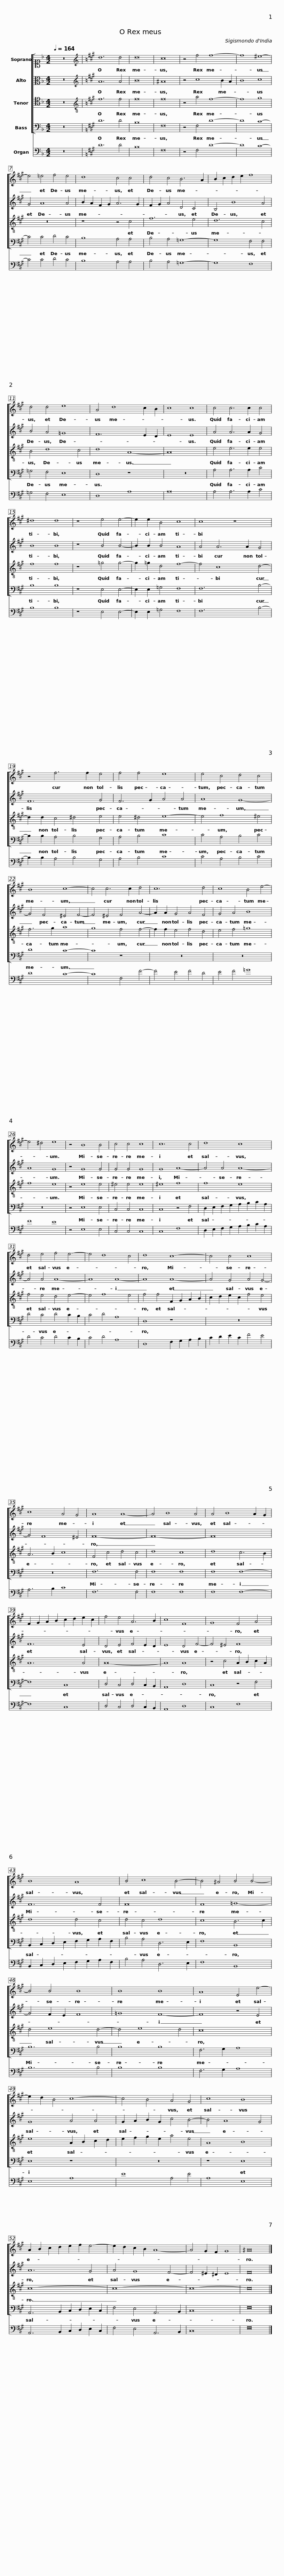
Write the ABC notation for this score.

X:1
%%score [ 1 2 3 4 ] 5
L:1/8
Q:1/4=164
M:4/2
I:linebreak $
K:F
V:1 alto1
V:2 alto
V:3 tenor
V:4 bass
V:5 bass
V:1
 z16 |[K:A][K:treble] d12 d4 | d16 | c16 | z4 f4 f8- | %5
 f8 ^e8- |$ e4 =e4 f4 e4 | d8 c4 c4 | d4 c4 B6 A2 | B2 c2 d2 e2 f8 | %10
 d4 d4 e8 |$ A4 d8 c2 B2 | c8 c8 | c4 c6 c2 c4 | ^d8 d8 | %15
 z8 e4 e4- | e2 e2 B4 c8 |$ c8 z8 | z4 f6 f2 e4 | f4 f4 e8 | %20
 e4 c4 d4 c4 | B8 c8- |$ c4 c6 c2 d4 | c12 d4 | c8 B4 e4- | %25
 e4 ^d4 e8 | z4 B8 B4 |$ c4 c4 c8 | c12 c4 | d8 c8 | %30
 d4 e4 f4 e4- | e4 d8 c4 |$ d8 c8- | c4 c4 c8 | c8 A4 G4 | %35
 A8 A8- | A4 B8 A4 |$ A4 B8 A2 G2 | F2 G2 A2 B2 c2 d2 e2 c2 | f4 e4 A6 B2 | %40
 c8 F8 | G8 F4 A4 |$ B8 A8 | B4 c8 B4- | B4 ^A4 B4 B4- | %45
 B4 B4 B8 | B8 B8 |$ A8 E4 e4- | e2 d2 B4 c8- | c4 B4 A4 G4 | %50
 c8 B8 | A2 B2 c2 d2 e2 f2 e4- |$ e2 d2 c2 B2 A8- | A4 G2 F2 G8 | ^A16 |] %55
V:2
 z16 |[K:A][K:treble] A12 A4 | B16 | ^A16 | z4 c8 B2 A2 | %5
 B8 c8 |$ G4 A8 A4 | B2 A2 F2 G2 A6 G2 | F2 G2 A4 D4 C4 | B,4 B8 A4 | %10
 B4 A4 =G8 |$ F12 E2 D2 | E8 E8 | A4 A6 A2 G4 | B8 B8 | %15
 z8 B4 B4- | B2 B2 B4 A8 |$ A4 A6 A2 G4 | F12 G4 | F6 G2 A4 A4 | %20
 A8 G8- | G4 F4 ^E4 F4- |$ F4 ^E4 F4 A4- | A2 A2 G4 A4 F4 | G4 A4 B8 | %25
 A8 G8 | z4 G8 G4 |$ G4 G4 G8 | G8 A8- | A4 A4 A8- | %30
 A4 A4 A8- | A8 A8- |$ A8 A8- | A4 G4 A4 G4- | G4 F8 ^E4 | %35
 F16- | F16- |$ F16 | F12 E4 | D4 E4 F4 E2 D2 | %40
 E8 D4 F4- | F4 ^E4 F8 |$ F12 F4 | F16 | F8 =G8- | %45
 G4 F2 E2 F8 | =G8 F8- |$ F8 z4 E4 | G8 A4 A4 | G2 A2 B2 G2 c4 B4- | %50
 B4 A8 G4 | A12 G4 |$ A4 G8 F4- | F4 ^E2 ^D2 E8 | F16 |] %55
V:3
 z16 |[K:A][K:treble-8] f12 f4 | f16 | f16 | z4 a4 f8- | %5
 f8 g8 |$ z16 | z8 z4 c4 | f12 e4 | d12 c4 | %10
 B4 d8 c4 |$ d8 A8- | A16 | e4 e6 e2 e4 | f8 f8 | %15
 z8 =g4 g4- | g2 =g2 d4 f8- |$ f4 c8 d4- | d2 d2 c4 ^d4 e4 | e4 ^d4 e8- | %20
 e4 f8 ^e4 | f6 g2 a8 |$ g8 f4 f4- | f2 f2 e4 f4 d4 | e4 f4 =g8 | %25
 f8 e8 | z4 e8 e4 |$ ^e4 e4 e8 | ^e8 f8 | f8 e8 | %30
 f4 e4 d4 e4- | e4 f8 e4 |$ f4 f4 F2 G2 A2 B2 | c2 d2 e2 c2 f4 e4 | A6 B2 c8 | %35
 F4 c4 d4 c4 | d8 c8 |$ d8 c6 B2 | A12 A4 | A16- | %40
 A8 A8 | z4 c4 A2 B2 c2 A2 |$ d8 d4 c4 | d4 c4 d8 | c8 B6 c2 | %45
 d4 e8 d4- | d4 e8 d4 |$ c16 | e8 A2 B2 c2 d2 | e2 f2 g2 e2 a4 e4 | %50
 A8 B8 | c16- |$ c16- | c16- | c16 |] %55
V:4
 z16 |[K:A] D12 D4 | B,16 | F,16 | z4 F,4 D8- | %5
 D8 C8- |$ C4 C4 D4 C4 | B,8 A,4 A,4 | B,4 A,4 =G,8- | G,8 F,4 F,4 | %10
 =G,4 F,4 E,8 |$ D,8 z8 | z16 | A,4 A,6 A,2 C4 | B,8 B,8 | %15
 z8 E,4 E,4- | E,2 E,2 =G,4 F,8 |$ F,12 B,4- | B,2 B,2 A,4 B,4 G,4 | A,4 B,4 C8 | %20
 C4 A,4 B,4 C4 | D8 C8- |$ C8 z8 | z16 | z16 | %25
 z16 | z4 E,8 E,4 |$ C,4 C,4 C,8 | C,8 z4 F,4 | D,2 E,2 F,2 G,2 A,2 B,2 C2 A,2 | %30
 D4 C4 D4 C2 B,2 | C4 D4 A,8 |$ D,8 z8 | z16 | z16 | %35
 F,12 F,4 | F,8 F,8 |$ F,8 F,8- | F,8 C,8 | D,4 C,4 D,4 C,2 B,,2 | %40
 A,,8 D,8 | C,8 z4 F,4 |$ B,,2 C,2 D,2 E,2 F,2 G,2 A,2 F,2 | B,4 A,4 D,6 E,2 | F,8 B,,8 | %45
 B,12 B,4 | B,8 B,8 |$ F,6 G,2 A,8 | E,8 z8 | z16 | %50
 z8 E,8 | A,,6 B,,2 C,2 D,2 E,2 C,2 |$ F,4 E,4 A,,6 B,,2 | C,16 | F,16 |] %55
V:5
 z16 |[K:A] D12 D4 | B,16 | F,16 | z4 F,4 D8- | %5
 D8 C8- |$ C4 C4 D4 C4 | B,8 A,4 A,4 | B,4 A,4 =G,8- | G,8 F,8 | %10
 =G,4 F,4 E,8 |$ D,8 A,8 | A,16 | A,4 A,6 A,2 C4 | B,8 B,8 | %15
 z8 E,4 E,4- | E,2 E,2 =G,4 F,8 |$ F,12 B,4- | B,2 B,2 A,4 B,4 G,4 | A,4 B,4 C8 | %20
 C4 A,4 B,4 C4 | D8 C8- |$ C8 F,4 F4- | F4 E4 F4 D4 | E4 F4 =G8 | %25
 F8 E8 | z4 E,8 E,4 |$ C,4 C,4 C,8 | C,8 F,8 | D,2 E,2 F,2 G,2 A,2 B,2 C2 A,2 | %30
 D4 C4 D4 C2 B,2 | C4 D4 A,8 |$ D,8 F,2 G,2 A,2 B,2 | C2 D2 E2 C2 F4 E4 | A,6 B,2 C8 | %35
 F,12 F,4 | F,8 F,8 |$ F,8 F,8- | F,8 C,8 | D,4 C,4 D,4 C,2 B,,2 | %40
 A,,8 D,8 | C,8 F,8 |$ B,,2 C,2 D,2 E,2 F,2 G,2 A,2 F,2 | B,4 A,4 D,6 E,2 | F,8 B,,8 | %45
 B,12 B,4 | B,8 B,8 |$ F,6 G,2 A,8 | E,8 A,8 | E8 A,4 E4 | %50
 A,8 E,8 | A,,6 B,,2 C,2 D,2 E,2 C,2 |$ F,4 E,4 A,,6 B,,2 | C,16 | F,16 |] %55
